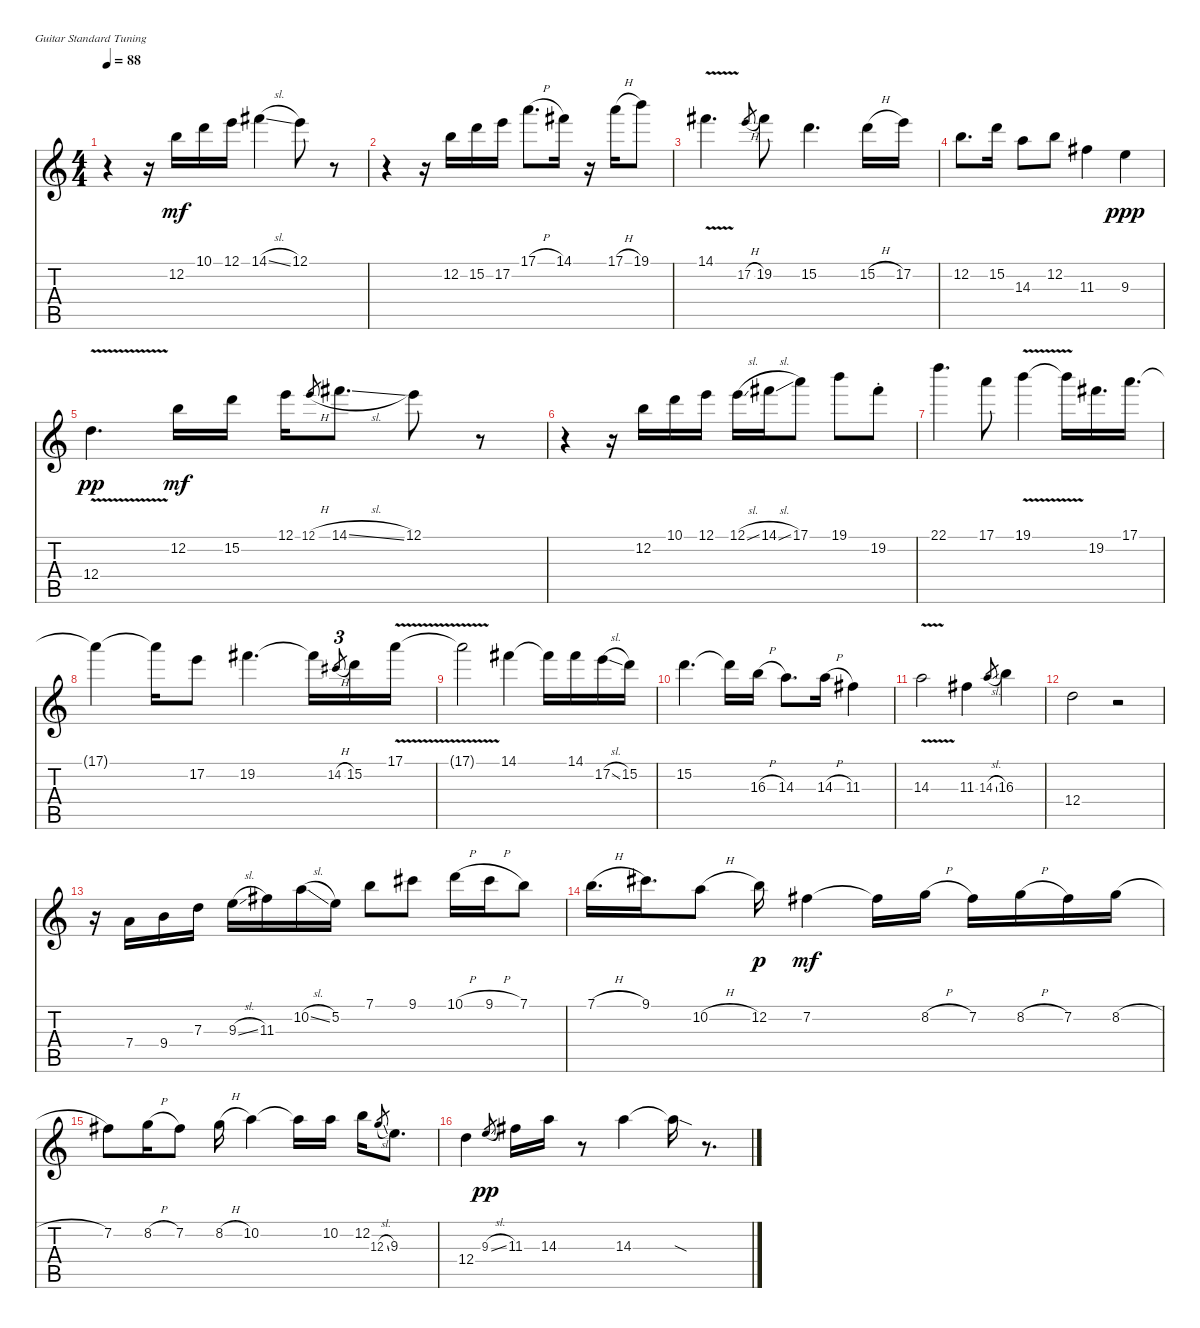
\defaultSystemsLayout 4
\bracketExtendMode nobrackets
\singleTrackTrackNamePolicy hidden
\multiTrackTrackNamePolicy hidden
\firstSystemTrackNameOrientation horizontal
\otherSystemsTrackNameOrientation horizontal
\track ("Electric Guitar" "E-Gt") {instrument distortionguitar}
\staff {score tabs}
\tuning (E4 B3 G3 D3 A2 E2)
\ts (4 4)
\tempo 88
\clef g2
\ks c
r.4{dy mf} r.16 12.2.16 10.1.16 12.1.16 14.1{sl}.4 12.1.8 r.8 |
r.4 r.16 12.2.16 15.2.16 17.2.16 17.1{h}.8{d} 14.1.16 r.16 17.1{h}.16 19.1.8 |
14.1{v}.4{d} 17.2{h}.8{gr} 19.2.8 15.2.4{d} 15.2{h}.16 17.2.16 |
12.2.8{d} 15.2.16 14.3.8 12.2.8 11.3.4 9.3.4{dy ppp} |
12.4{v}.4{d dy pp} 12.2.16{dy mf} 15.2.16 12.1.16 12.1{h}.8{gr} 14.1{sl}.8{d} 12.1.8 r.8 |
r.4 r.16 12.2.16 10.1.16 12.1.16 12.1{sl}.16 14.1{sl}.16 17.1.8 19.1.8 19.2{st}.8 |
22.1.4{d} 17.1.8 19.1{v}.4 19.1{v t}.16 19.2.16{d} 17.1.16{d} |
17.1{t}.4 17.1{t}.16 17.2.8 19.2.4{d} 19.2{t}.16 14.2{h}.8{tu (3 2) gr} 15.2.16 17.1{v}.16 |
17.1{v t}.2 14.1.4 14.1{t}.16 14.1.16 17.2{sl}.16 15.2.16 |
15.2.4{d} 15.2{t}.16 16.3{h}.16 14.3.8{d} 14.3{h}.16 11.3.4 |
14.3{v}.2 11.3.4 14.3{sl}.8{gr} 16.3.4 |
12.4.2 r.2 |
r.16 7.4.16 9.4.16 7.3.16 9.3{sl}.16 11.3.16 10.2{sl}.16 5.2.16 7.1.8 9.1.8 10.1{h}.16 9.1{h}.16 7.1.8 |
7.1{h}.16{d} 9.1.16{d} 10.2{h}.8 12.2.16{dy p} 7.2.4{dy mf} 7.2{t}.16 8.2{h}.16 7.2.16 8.2{h}.16 7.2.16 8.2{h}.16 |
7.2.8 8.2{h}.16 7.2.8 8.2{h}.16 10.2.4 10.2{t}.16 10.2.16 12.2.16 12.3{sl}.8{gr} 9.3.8{d} |
12.4.4 9.3{sl}.8{gr dy pp} 11.3.16 14.3.16 r.8 14.3.4 14.3{sod t}.16 r.8{d}
